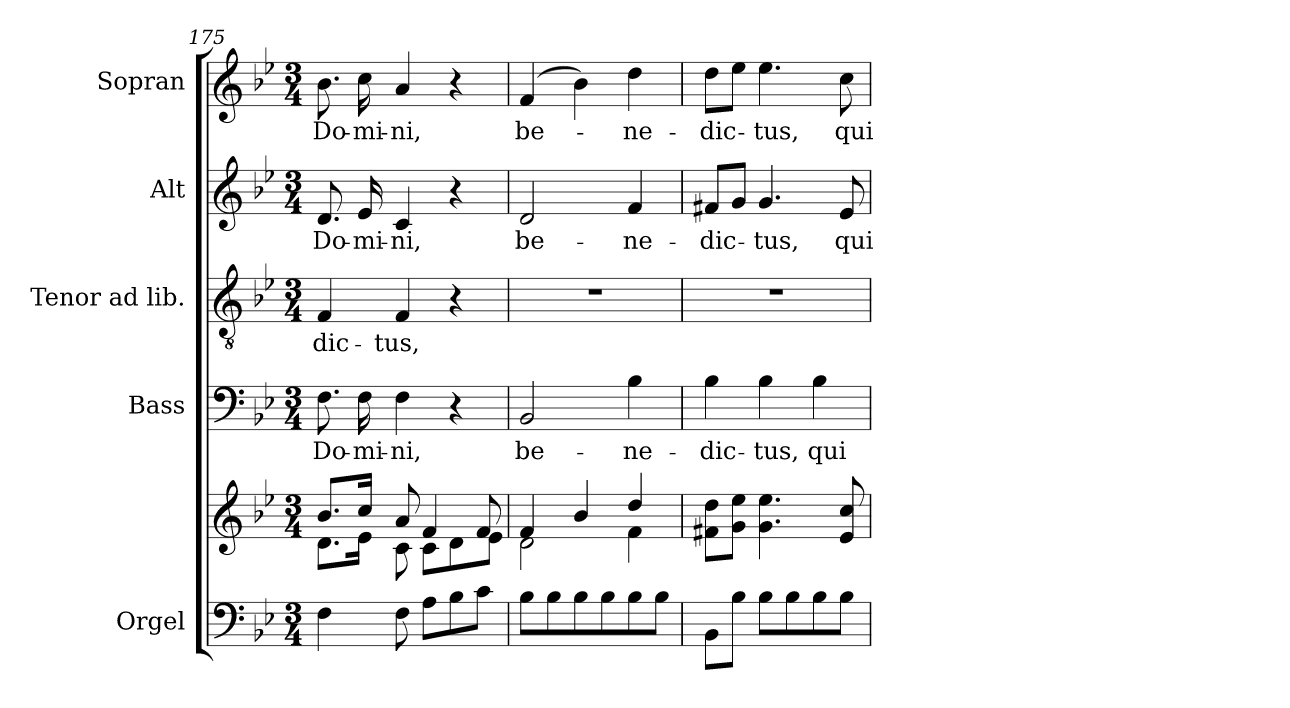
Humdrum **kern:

**kern	**kern	**kern	**text	**kern	**text	**kern	**text	**kern	**text
*part5	*part5	*part4	*part4	*part3	*part3	*part2	*part2	*part1	*part1
*staff6	*staff5	*staff4	*staff4	*staff3	*staff3	*staff2	*staff2	*staff1	*staff1
*I"Orgel	*	*I"Bass	*	*I"Tenor ad lib.	*	*I"Alt	*	*I"Sopran	*
*I'Org.	*	*I'B	*	*I'T	*	*I'A	*	*I'S	*
*clefF4	*clefG2	*clefF4	*	*clefGv2	*	*clefG2	*	*clefG2	*
*k[b-e-]	*k[b-e-]	*k[b-e-]	*	*k[b-e-]	*	*k[b-e-]	*	*k[b-e-]	*
*B-:	*B-:	*B-:	*	*B-:	*	*B-:	*	*B-:	*
*M3/4	*M3/4	*M3/4	*	*M3/4	*	*M3/4	*	*M3/4	*
=175	=175	=175	=175	=175	=175	=175	=175	=175	=175
*	*^	*	*	*	*	*	*	*	*
!	!	!	!	!LO:LY:b	!	!LO:LY:b	!	!LO:LY:b	!	!LO:LY:b
4F\	8.b-/L	8.d\L	8.F\	Do-	4F/	-dic-	8.d/	Do-	8.b-\	Do-
!	!	!	!	!LO:LY:b	!	!	!	!LO:LY:b	!	!LO:LY:b
.	16cc/Jk	16e-\Jk	16F\	-mi-	.	.	16e-/	-mi-	16cc\	-mi-
!	!	!	!	!LO:LY:b	!	!LO:LY:b	!	!LO:LY:b	!	!LO:LY:b
8F\	8a/	8c\	4F\	-ni,	4F/	-tus,	4c/	-ni,	4a/	-ni,
8A\L	4f/	8c\L	.	.	.	.	.	.	.	.
8B-\	.	8d\	4r	.	4r	.	4r	.	4r	.
8c\J	8f/	8e-\J	.	.	.	.	.	.	.	.
=176	=176	=176	=176	=176	=176	=176	=176	=176	=176	=176
!	!	!	!	!LO:LY:b	!	!	!	!LO:LY:b	!	!LO:LY:b
8B-\L	4f/	2d\	2BB-/	be-	2.r	.	2d/	be-	(4f/	be-
8B-\	.	.	.	.	.	.	.	.	.	.
8B-\	4b-/	.	.	.	.	.	.	.	4b-\)	.
8B-\	.	.	.	.	.	.	.	.	.	.
!	!	!	!	!LO:LY:b	!	!	!	!LO:LY:b	!	!LO:LY:b
8B-\	4dd/	4f\	4B-\	-ne-	.	.	4f/	-ne-	4dd\	-ne-
8B-\J	.	.	.	.	.	.	.	.	.	.
*	*v	*v	*	*	*	*	*	*	*	*
=177	=177	=177	=177	=177	=177	=177	=177	=177	=177
!	!	!	!LO:LY:b	!	!	!	!LO:LY:b	!	!LO:LY:b
8BB-\L	8f#X\ 8dd\L	4B-\	-dic-	2.r	.	8f#X/L	-dic-	8dd\L	-dic-
8B-\J	8g\ 8ee-\J	.	.	.	.	8g/J	.	8ee-\J	.
!	!	!	!LO:LY:b	!	!	!	!LO:LY:b	!	!LO:LY:b
8B-\L	4.g\ 4.ee-\	4B-\	-tus,	.	.	4.g/	-tus,	4.ee-\	-tus,
8B-\	.	.	.	.	.	.	.	.	.
!	!	!	!LO:LY:b	!	!	!	!	!	!
8B-\	.	4B-\	qui	.	.	.	.	.	.
!	!	!	!	!	!	!	!LO:LY:b	!	!LO:LY:b
8B-\J	8e-/ 8cc/	.	.	.	.	8e-/	qui	8cc\	qui
=	=	=	=	=	=	=	=	=	=
*-	*-	*-	*-	*-	*-	*-	*-	*-	*-
